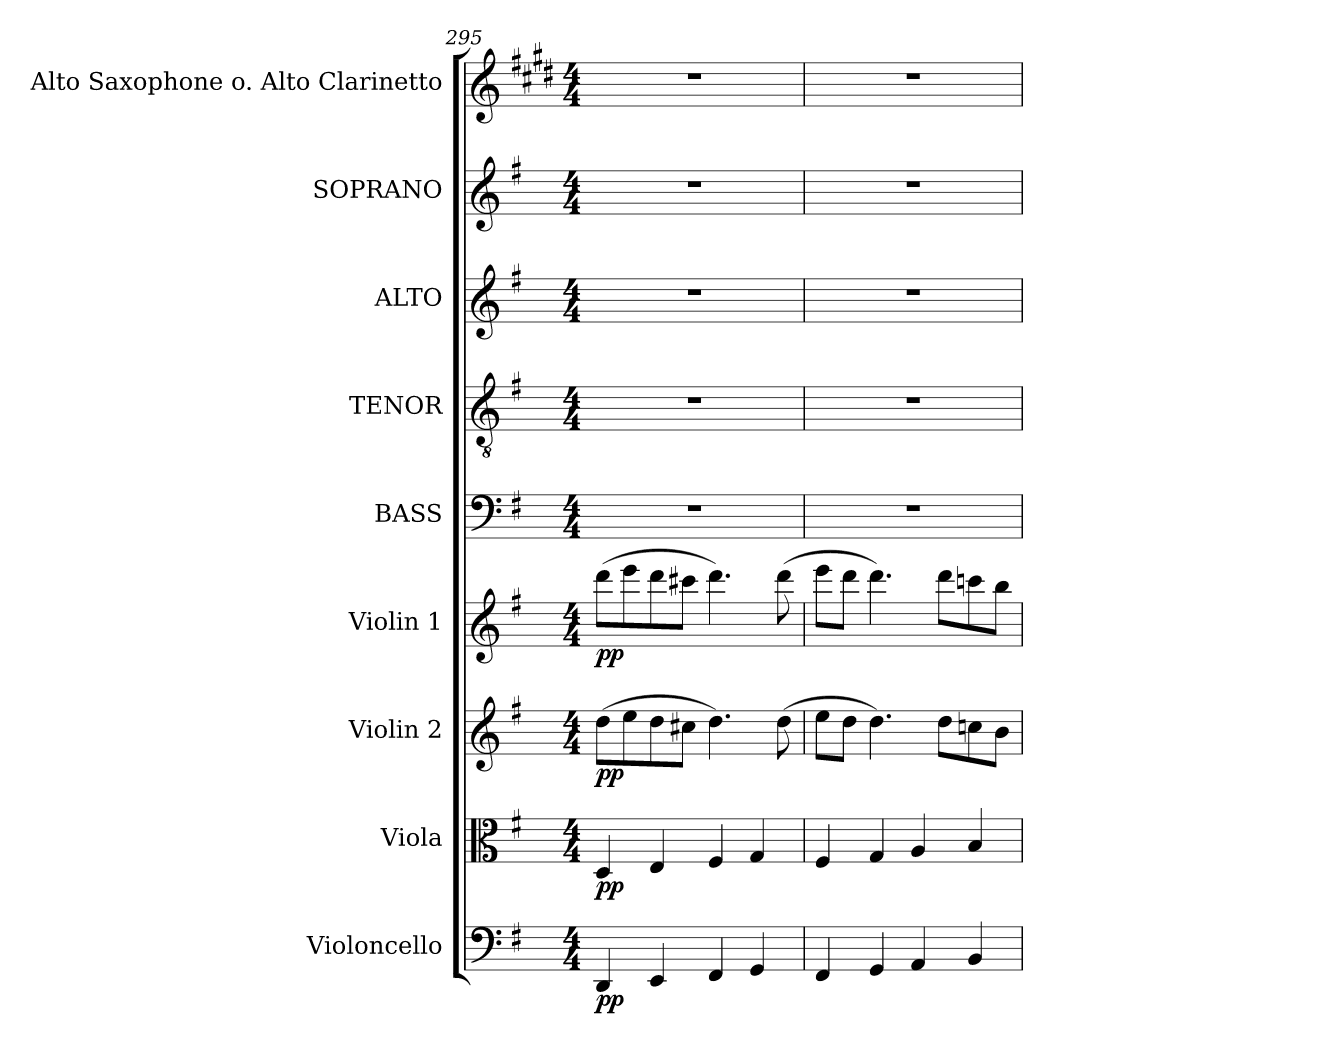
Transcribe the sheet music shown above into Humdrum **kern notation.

**kern	**dynam	**kern	**dynam	**kern	**dynam	**kern	**dynam	**kern	**kern	**kern	**kern	**kern
*part9	*part9	*part8	*part8	*part7	*part7	*part6	*part6	*part5	*part4	*part3	*part2	*part1
*staff9	*staff9	*staff8	*staff8	*staff7	*staff7	*staff6	*staff6	*staff5	*staff4	*staff3	*staff2	*staff1
*I"Violoncello	*	*I"Viola	*	*I"Violin 2	*	*I"Violin 1	*	*I"BASS	*I"TENOR	*I"ALTO	*I"SOPRANO	*I"Alto Saxophone o. Alto Clarinetto
*I'Vc.	*	*I'Vla.	*	*I'Vln. 2	*	*I'Vln. 1	*	*I'B.	*I'T.	*I'A.	*I'S.	*I'Alto Sax. o. Alto Clar.
!!LO:LB:g=z
*clefF4	*	*clefC3	*	*clefG2	*	*clefG2	*	*clefF4	*clefGv2	*clefG2	*clefG2	*clefG2
*	*	*	*	*	*	*	*	*	*ITrd7c12	*	*	*ITrd5c9
*k[f#]	*	*k[f#]	*	*k[f#]	*	*k[f#]	*	*k[f#]	*k[f#]	*k[f#]	*k[f#]	*k[f#]
*G:	*	*G:	*	*G:	*	*G:	*	*G:	*G:	*G:	*G:	*G:
*M4/4	*	*M4/4	*	*M4/4	*	*M4/4	*	*M4/4	*M4/4	*M4/4	*M4/4	*M4/4
*MM50	*	*MM50	*	*MM50	*	*MM50	*	*MM50	*MM50	*MM50	*MM50	*MM50
=295	=295	=295	=295	=295	=295	=295	=295	=295	=295	=295	=295	=295
4DDi/	pp	4Di/	pp	(8ddi\L	pp	(8dddi\L	pp	1r	1r	1r	1r	1r
.	.	.	.	8eei\	.	8eeei\	.	.	.	.	.	.
4EEi/	.	4Ei/	.	8ddi\	.	8dddi\	.	.	.	.	.	.
.	.	.	.	8cc#Xi\J	.	8ccc#Xi\J	.	.	.	.	.	.
4FF#i/	.	4F#i/	.	4.ddi\)	.	4.dddi\)	.	.	.	.	.	.
4GGi/	.	4Gi/	.	.	.	.	.	.	.	.	.	.
.	.	.	.	(8ddi\	.	(8dddi\	.	.	.	.	.	.
=296	=296	=296	=296	=296	=296	=296	=296	=296	=296	=296	=296	=296
4FF#i/	.	4F#i/	.	8eei\L	.	8eeei\L	.	1r	1r	1r	1r	1r
.	.	.	.	8ddi\J	.	8dddi\J	.	.	.	.	.	.
4GGi/	.	4Gi/	.	4.ddi\)	.	4.dddi\)	.	.	.	.	.	.
4AAi/	.	4Ai/	.	.	.	.	.	.	.	.	.	.
.	.	.	.	8ddi\L	.	8dddi\L	.	.	.	.	.	.
4BBi/	.	4Bi/	.	8ccni\	.	8cccni\	.	.	.	.	.	.
.	.	.	.	8bi\J	.	8bbi\J	.	.	.	.	.	.
=	=	=	=	=	=	=	=	=	=	=	=	=
*-	*-	*-	*-	*-	*-	*-	*-	*-	*-	*-	*-	*-
